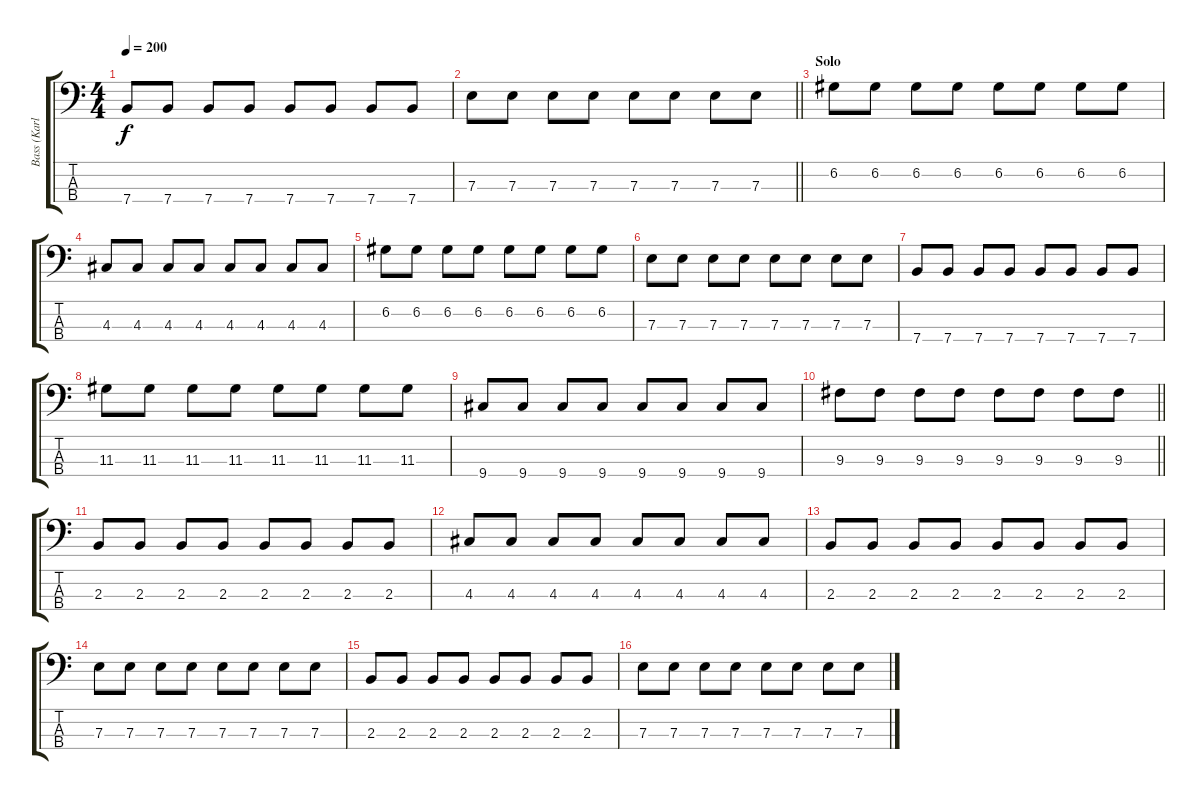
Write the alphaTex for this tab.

\track ("Bass (Karl Alvarez)" "Bass (Karl") {instrument electricbassfinger}
\staff {score tabs}
\tuning (G2 D2 A1 E1) {hide}
\ts (4 4)
\tempo 200
\clef f4
\ks c
7.4.8{dy f} 7.4.8 7.4.8 7.4.8 7.4.8 7.4.8 7.4.8 7.4.8 |
\barLineRight lightlight
7.3.8 7.3.8 7.3.8 7.3.8 7.3.8 7.3.8 7.3.8 7.3.8 |
\section ("" "Solo")
6.2.8 6.2.8 6.2.8 6.2.8 6.2.8 6.2.8 6.2.8 6.2.8 |
4.3.8 4.3.8 4.3.8 4.3.8 4.3.8 4.3.8 4.3.8 4.3.8 |
6.2.8 6.2.8 6.2.8 6.2.8 6.2.8 6.2.8 6.2.8 6.2.8 |
7.3.8 7.3.8 7.3.8 7.3.8 7.3.8 7.3.8 7.3.8 7.3.8 |
7.4.8 7.4.8 7.4.8 7.4.8 7.4.8 7.4.8 7.4.8 7.4.8 |
11.3.8 11.3.8 11.3.8 11.3.8 11.3.8 11.3.8 11.3.8 11.3.8 |
9.4.8 9.4.8 9.4.8 9.4.8 9.4.8 9.4.8 9.4.8 9.4.8 |
\barLineRight lightlight
9.3.8 9.3.8 9.3.8 9.3.8 9.3.8 9.3.8 9.3.8 9.3.8 |
2.3.8 2.3.8 2.3.8 2.3.8 2.3.8 2.3.8 2.3.8 2.3.8 |
4.3.8 4.3.8 4.3.8 4.3.8 4.3.8 4.3.8 4.3.8 4.3.8 |
2.3.8 2.3.8 2.3.8 2.3.8 2.3.8 2.3.8 2.3.8 2.3.8 |
7.3.8 7.3.8 7.3.8 7.3.8 7.3.8 7.3.8 7.3.8 7.3.8 |
2.3.8 2.3.8 2.3.8 2.3.8 2.3.8 2.3.8 2.3.8 2.3.8 |
7.3.8 7.3.8 7.3.8 7.3.8 7.3.8 7.3.8 7.3.8 7.3.8
